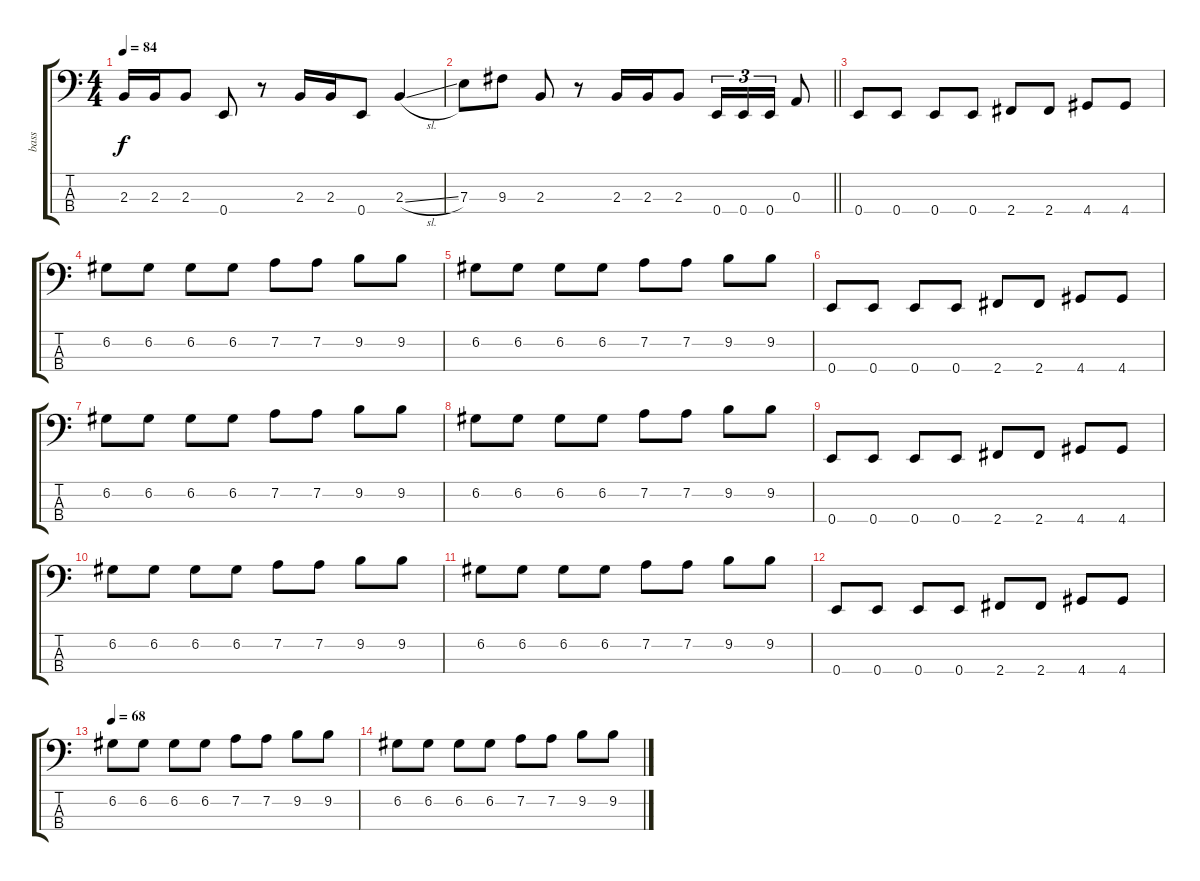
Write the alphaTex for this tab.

\track ("bass" "bass") {instrument electricbassfinger}
\staff {score tabs}
\tuning (G2 D2 A1 E1) {hide}
\ts (4 4)
\tempo 84
\clef f4
\ks c
2.3.16{dy f} 2.3.16 2.3.8 0.4.8 r.8 2.3.16 2.3.16 0.4.8 2.3{sl}.4 |
\barLineRight lightlight
7.3.8 9.3.8 2.3.8 r.8 2.3.16 2.3.16 2.3.8 0.4.16{tu (3 2)} 0.4.16{tu (3 2)} 0.4.16{tu (3 2)} 0.3.8 |
0.4.8 0.4.8 0.4.8 0.4.8 2.4.8 2.4.8 4.4.8 4.4.8 |
6.2.8 6.2.8 6.2.8 6.2.8 7.2.8 7.2.8 9.2.8 9.2.8 |
6.2.8 6.2.8 6.2.8 6.2.8 7.2.8 7.2.8 9.2.8 9.2.8 |
0.4.8 0.4.8 0.4.8 0.4.8 2.4.8 2.4.8 4.4.8 4.4.8 |
6.2.8 6.2.8 6.2.8 6.2.8 7.2.8 7.2.8 9.2.8 9.2.8 |
6.2.8 6.2.8 6.2.8 6.2.8 7.2.8 7.2.8 9.2.8 9.2.8 |
0.4.8 0.4.8 0.4.8 0.4.8 2.4.8 2.4.8 4.4.8 4.4.8 |
6.2.8 6.2.8 6.2.8 6.2.8 7.2.8 7.2.8 9.2.8 9.2.8 |
6.2.8 6.2.8 6.2.8 6.2.8 7.2.8 7.2.8 9.2.8 9.2.8 |
0.4.8 0.4.8 0.4.8 0.4.8 2.4.8 2.4.8 4.4.8 4.4.8 |
\tempo 68
6.2.8 6.2.8 6.2.8 6.2.8 7.2.8 7.2.8 9.2.8 9.2.8 |
6.2.8 6.2.8 6.2.8 6.2.8 7.2.8 7.2.8 9.2.8 9.2.8
